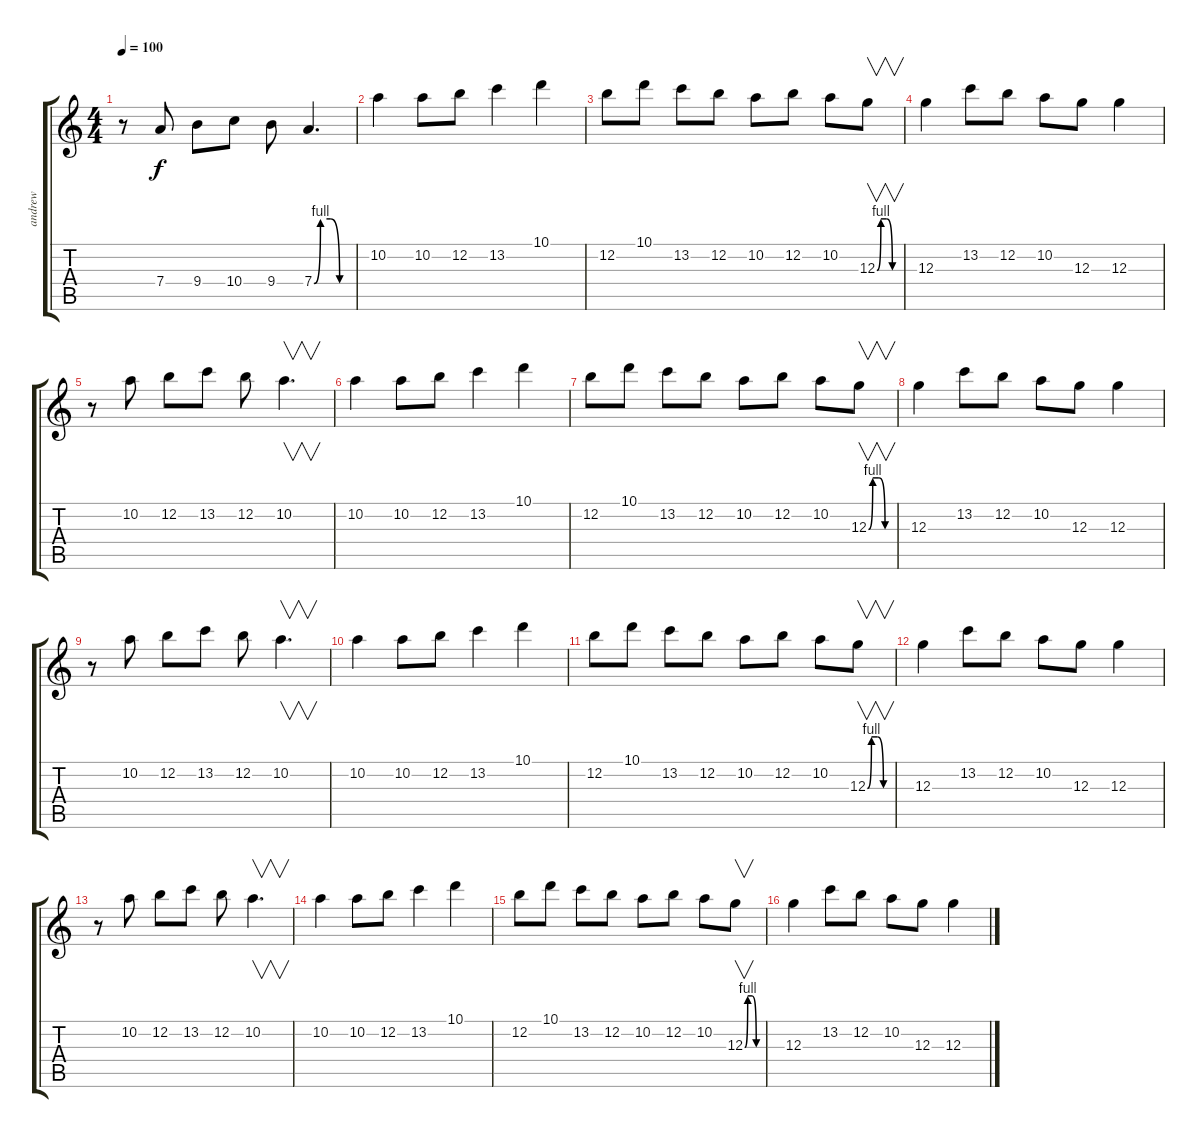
\track ("andrew" "andrew") {instrument distortionguitar}
\staff {score tabs}
\tuning (E4 B3 G3 D3 A2 E2) {hide}
\ts (4 4)
\tempo 100
\clef g2
\ks c
r.8{dy f} 7.4.8 9.4.8 10.4.8 9.4.8 7.4{be (custom 0 0 10 4 25 4 40 0 60 0)}.4{d} |
10.2.4 10.2.8 12.2.8 13.2.4 10.1.4 |
12.2.8 10.1.8 13.2.8 12.2.8 10.2.8 12.2.8 10.2.8 12.3{be (custom 0 0 10 4 25 4 40 0 60 0)}.8{v} |
12.3.4 13.2.8 12.2.8 10.2.8 12.3.8 12.3.4 |
r.8 10.2.8 12.2.8 13.2.8 12.2.8 10.2.4{v d} |
10.2.4 10.2.8 12.2.8 13.2.4 10.1.4 |
12.2.8 10.1.8 13.2.8 12.2.8 10.2.8 12.2.8 10.2.8 12.3{be (custom 0 0 10 4 25 4 40 0 60 0)}.8{v} |
12.3.4 13.2.8 12.2.8 10.2.8 12.3.8 12.3.4 |
r.8 10.2.8 12.2.8 13.2.8 12.2.8 10.2.4{v d} |
10.2.4 10.2.8 12.2.8 13.2.4 10.1.4 |
12.2.8 10.1.8 13.2.8 12.2.8 10.2.8 12.2.8 10.2.8 12.3{be (custom 0 0 10 4 25 4 40 0 60 0)}.8{v} |
12.3.4 13.2.8 12.2.8 10.2.8 12.3.8 12.3.4 |
r.8 10.2.8 12.2.8 13.2.8 12.2.8 10.2.4{v d} |
10.2.4 10.2.8 12.2.8 13.2.4 10.1.4 |
12.2.8 10.1.8 13.2.8 12.2.8 10.2.8 12.2.8 10.2.8 12.3{be (custom 0 0 10 4 25 4 40 0 60 0)}.8{v} |
12.3.4 13.2.8 12.2.8 10.2.8 12.3.8 12.3.4
